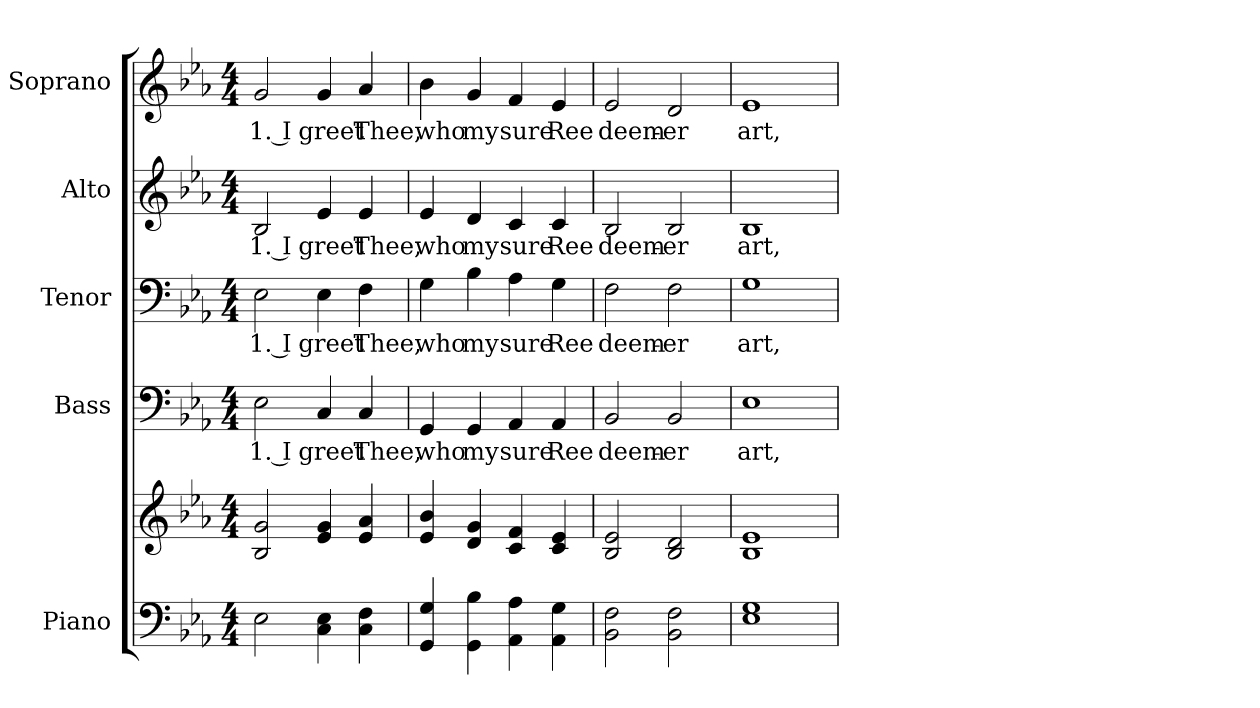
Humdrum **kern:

**kern	**kern	**kern	**text	**kern	**text	**kern	**text	**kern	**text
*part5	*part5	*part4	*part4	*part3	*part3	*part2	*part2	*part1	*part1
*staff6	*staff5	*staff4	*staff4	*staff3	*staff3	*staff2	*staff2	*staff1	*staff1
*I"Piano	*	*I"Bass	*	*I"Tenor	*	*I"Alto	*	*I"Soprano	*
*I'Pno.	*	*I'B.	*	*I'T.	*	*I'A.	*	*I'S.	*
!!LO:PB:g=z
*clefF4	*clefG2	*clefF4	*	*clefF4	*	*clefG2	*	*clefG2	*
*k[b-e-a-]	*k[b-e-a-]	*k[b-e-a-]	*	*k[b-e-a-]	*	*k[b-e-a-]	*	*k[b-e-a-]	*
*E-:	*E-:	*E-:	*	*E-:	*	*E-:	*	*E-:	*
*M4/4	*M4/4	*M4/4	*	*M4/4	*	*M4/4	*	*M4/4	*
*MM150	*MM150	*MM150	*	*MM150	*	*MM150	*	*MM150	*
=1	=1	=1	=1	=1	=1	=1	=1	=1	=1
!	!	!	!LO:LY:b:color=#000000	!	!	!	!	!	!
!	!	!	!	!	!LO:LY:b:color=#000000	!	!	!	!
!	!	!	!	!	!	!	!LO:LY:b:color=#000000	!	!
!	!	!	!	!	!	!	!	!	!LO:LY:b:color=#000000
2E-i\	2B-i/ 2gi	2E-i\	1. I	2E-i\	1. I	2B-i/	1. I	2gi/	1. I
!	!	!	!LO:LY:b:color=#000000	!	!	!	!	!	!
!	!	!	!	!	!LO:LY:b:color=#000000	!	!	!	!
!	!	!	!	!	!	!	!LO:LY:b:color=#000000	!	!
!	!	!	!	!	!	!	!	!	!LO:LY:b:color=#000000
4Ci\ 4E-i	4e-i/ 4gi	4Ci/	greet	4E-i\	greet	4e-i/	greet	4gi/	greet
!	!	!	!LO:LY:b:color=#000000	!	!	!	!	!	!
!	!	!	!	!	!LO:LY:b:color=#000000	!	!	!	!
!	!	!	!	!	!	!	!LO:LY:b:color=#000000	!	!
!	!	!	!	!	!	!	!	!	!LO:LY:b:color=#000000
4Ci\ 4Fi	4e-i/ 4a-i	4Ci/	Thee,	4Fi\	Thee,	4e-i/	Thee,	4a-i/	Thee,
=2	=2	=2	=2	=2	=2	=2	=2	=2	=2
!	!	!	!LO:LY:b:color=#000000	!	!	!	!	!	!
!	!	!	!	!	!LO:LY:b:color=#000000	!	!	!	!
!	!	!	!	!	!	!	!LO:LY:b:color=#000000	!	!
!	!	!	!	!	!	!	!	!	!LO:LY:b:color=#000000
4GGi/ 4Gi	4e-i/ 4b-i	4GGi/	who	4Gi\	who	4e-i/	who	4b-i\	who
!	!	!	!LO:LY:b:color=#000000	!	!	!	!	!	!
!	!	!	!	!	!LO:LY:b:color=#000000	!	!	!	!
!	!	!	!	!	!	!	!LO:LY:b:color=#000000	!	!
!	!	!	!	!	!	!	!	!	!LO:LY:b:color=#000000
4GGi\ 4B-i	4di/ 4gi	4GGi/	my	4B-i\	my	4di/	my	4gi/	my
!	!	!	!LO:LY:b:color=#000000	!	!	!	!	!	!
!	!	!	!	!	!LO:LY:b:color=#000000	!	!	!	!
!	!	!	!	!	!	!	!LO:LY:b:color=#000000	!	!
!	!	!	!	!	!	!	!	!	!LO:LY:b:color=#000000
4AA-i\ 4A-i	4ci/ 4fi	4AA-i/	sure	4A-i\	sure	4ci/	sure	4fi/	sure
!	!	!	!LO:LY:b:color=#000000	!	!	!	!	!	!
!	!	!	!	!	!LO:LY:b:color=#000000	!	!	!	!
!	!	!	!	!	!	!	!LO:LY:b:color=#000000	!	!
!	!	!	!	!	!	!	!	!	!LO:LY:b:color=#000000
4AA-i\ 4Gi	4ci/ 4e-i	4AA-i/	Ree	4Gi\	Ree	4ci/	Ree	4e-i/	Ree
=3	=3	=3	=3	=3	=3	=3	=3	=3	=3
!	!	!	!LO:LY:b:color=#000000	!	!	!	!	!	!
!	!	!	!	!	!LO:LY:b:color=#000000	!	!	!	!
!	!	!	!	!	!	!	!LO:LY:b:color=#000000	!	!
!	!	!	!	!	!	!	!	!	!LO:LY:b:color=#000000
2BB-i\ 2Fi	2B-i/ 2e-i	2BB-i/	deem-	2Fi\	deem-	2B-i/	deem-	2e-i/	deem-
!	!	!	!LO:LY:b:color=#000000	!	!	!	!	!	!
!	!	!	!	!	!LO:LY:b:color=#000000	!	!	!	!
!	!	!	!	!	!	!	!LO:LY:b:color=#000000	!	!
!	!	!	!	!	!	!	!	!	!LO:LY:b:color=#000000
2BB-i\ 2Fi	2B-i/ 2di	2BB-i/	-er	2Fi\	-er	2B-i/	-er	2di/	-er
!!LO:PB:g=z
=4	=4	=4	=4	=4	=4	=4	=4	=4	=4
!	!	!	!LO:LY:b:color=#000000	!	!	!	!	!	!
!	!	!	!	!	!LO:LY:b:color=#000000	!	!	!	!
!	!	!	!	!	!	!	!LO:LY:b:color=#000000	!	!
!	!	!	!	!	!	!	!	!	!LO:LY:b:color=#000000
1E-i 1Gi	1B-i 1e-i	1E-i	art,	1Gi	art,	1B-i	art,	1e-i	art,
=	=	=	=	=	=	=	=	=	=
*-	*-	*-	*-	*-	*-	*-	*-	*-	*-
